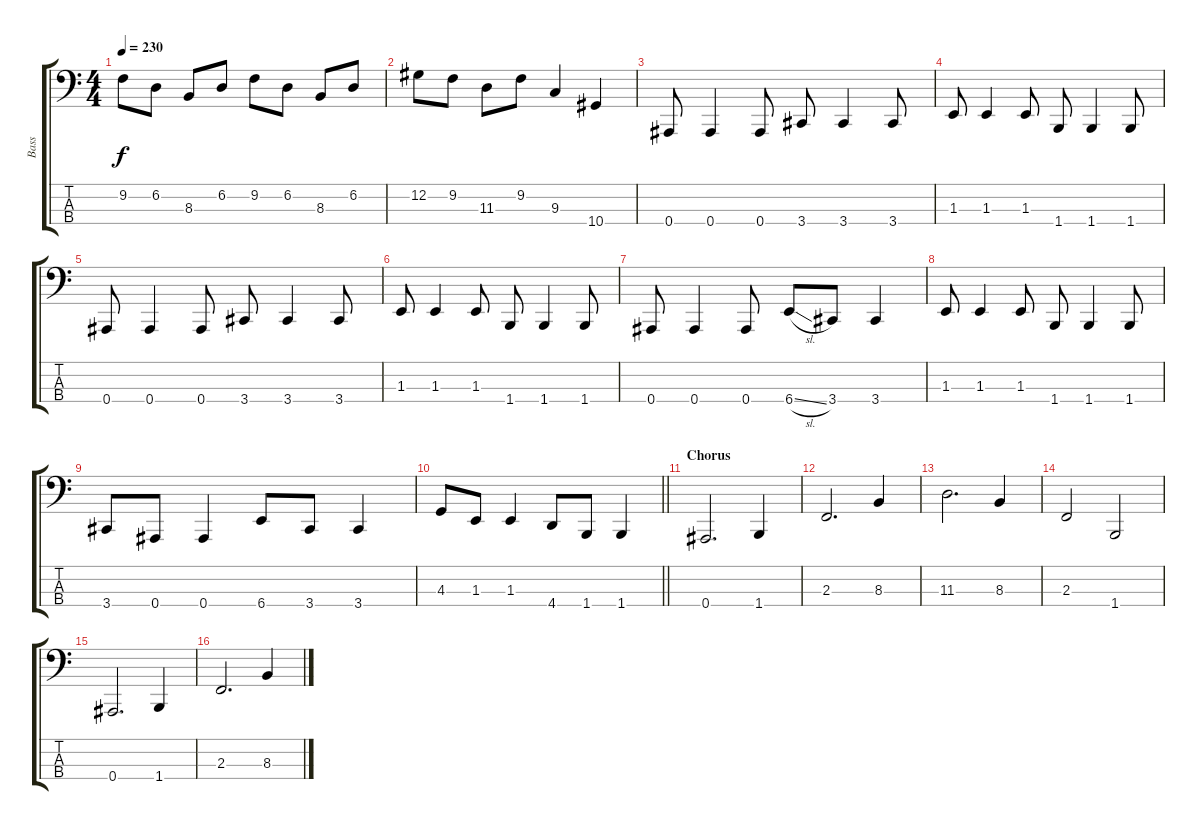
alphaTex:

\track ("Bass" "Bass") {instrument electricbassfinger}
\staff {score tabs}
\tuning (Db2 Ab1 Eb1 Bb0) {hide}
\ts (4 4)
\tempo 230
\clef f4
\ks c
9.2.8{dy f} 6.2.8 8.3.8 6.2.8 9.2.8 6.2.8 8.3.8 6.2.8 |
12.2.8 9.2.8 11.3.8 9.2.8 9.3.4 10.4.4 |
0.4.8 0.4.4 0.4.8 3.4.8 3.4.4 3.4.8 |
1.3.8 1.3.4 1.3.8 1.4.8 1.4.4 1.4.8 |
0.4.8 0.4.4 0.4.8 3.4.8 3.4.4 3.4.8 |
1.3.8 1.3.4 1.3.8 1.4.8 1.4.4 1.4.8 |
0.4.8 0.4.4 0.4.8 6.4{sl}.8 3.4.8 3.4.4 |
1.3.8 1.3.4 1.3.8 1.4.8 1.4.4 1.4.8 |
3.4.8 0.4.8 0.4.4 6.4.8 3.4.8 3.4.4 |
\barLineRight lightlight
4.3.8 1.3.8 1.3.4 4.4.8 1.4.8 1.4.4 |
\section ("" "Chorus")
0.4.2{d} 1.4.4 |
2.3.2{d} 8.3.4 |
11.3.2{d} 8.3.4 |
2.3.2 1.4.2 |
0.4.2{d} 1.4.4 |
2.3.2{d} 8.3.4
